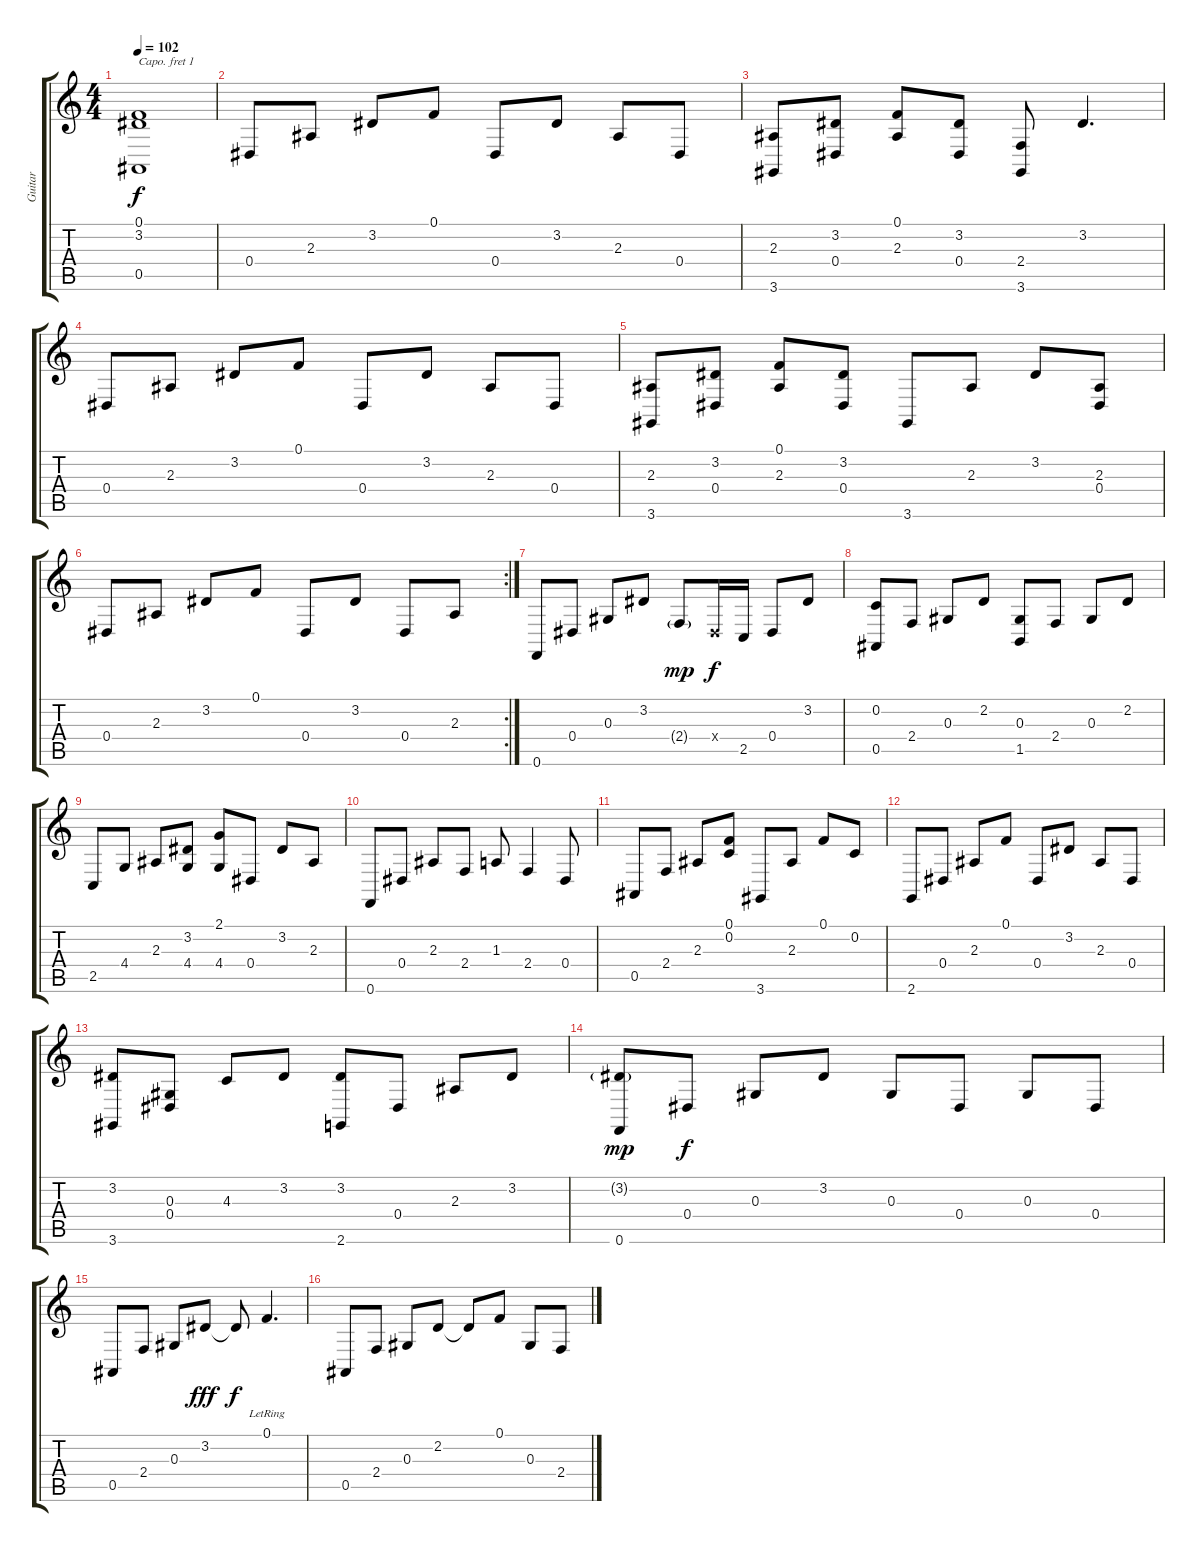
\track ("Guitar" "Guitar") {instrument violin}
\staff {score tabs}
\capo 1
\tuning (E4 B3 G3 D3 A2 E2) {hide}
\ts (4 4)
\tempo 102
\clef g2
\ks c
(0.1 3.2 0.5).1{dy f} |
0.4.8 2.3.8 3.2.8 0.1.8 0.4.8 3.2.8 2.3.8 0.4.8 |
(2.3 3.6).8 (3.2 0.4).8 (0.1 2.3).8 (3.2 0.4).8 (2.4 3.6).8 3.2.4{d} |
0.4.8 2.3.8 3.2.8 0.1.8 0.4.8 3.2.8 2.3.8 0.4.8 |
(2.3 3.6).8 (3.2 0.4).8 (0.1 2.3).8 (3.2 0.4).8 3.6.8 2.3.8 3.2.8 (2.3 0.4).8 |
\rc 2
0.4.8 2.3.8 3.2.8 0.1.8 0.4.8 3.2.8 0.4.8 2.3.8 |
0.6.8 0.4.8 0.3.8 3.2.8 2.4{g}.8{dy mp} 0.4{x}.16{dy f} 2.5.16 0.4.8 3.2.8 |
(0.2 0.5).8 2.4.8 0.3.8 2.2.8 (0.3 1.5).8 2.4.8 0.3.8 2.2.8 |
2.5.8 4.4.8 2.3.8 (3.2 4.4).8 (2.1 4.4).8 0.4.8 3.2.8 2.3.8 |
0.6.8 0.4.8 2.3.8 2.4.8 1.3.8 2.4.4 0.4.8 |
0.5.8 2.4.8 2.3.8 (0.1 0.2).8 3.6.8 2.3.8 0.1.8 0.2.8 |
2.6.8 0.4.8 2.3.8 0.1.8 0.4.8 3.2.8 2.3.8 0.4.8 |
(3.2 3.6).8 (0.3 0.4).8 4.3.8 3.2.8 (3.2 2.6).8 0.4.8 2.3.8 3.2.8 |
(3.2{g} 0.6).8{dy mp} 0.4.8{dy f} 0.3.8 3.2.8 0.3.8 0.4.8 0.3.8 0.4.8 |
0.5.8 2.4.8 0.3.8 3.2.8{dy fff} 3.2{t}.8{dy f} 0.1{lr}.4{d} |
0.5.8 2.4.8 0.3.8 2.2.8 2.2{t}.8 0.1.8 0.3.8 2.4.8
